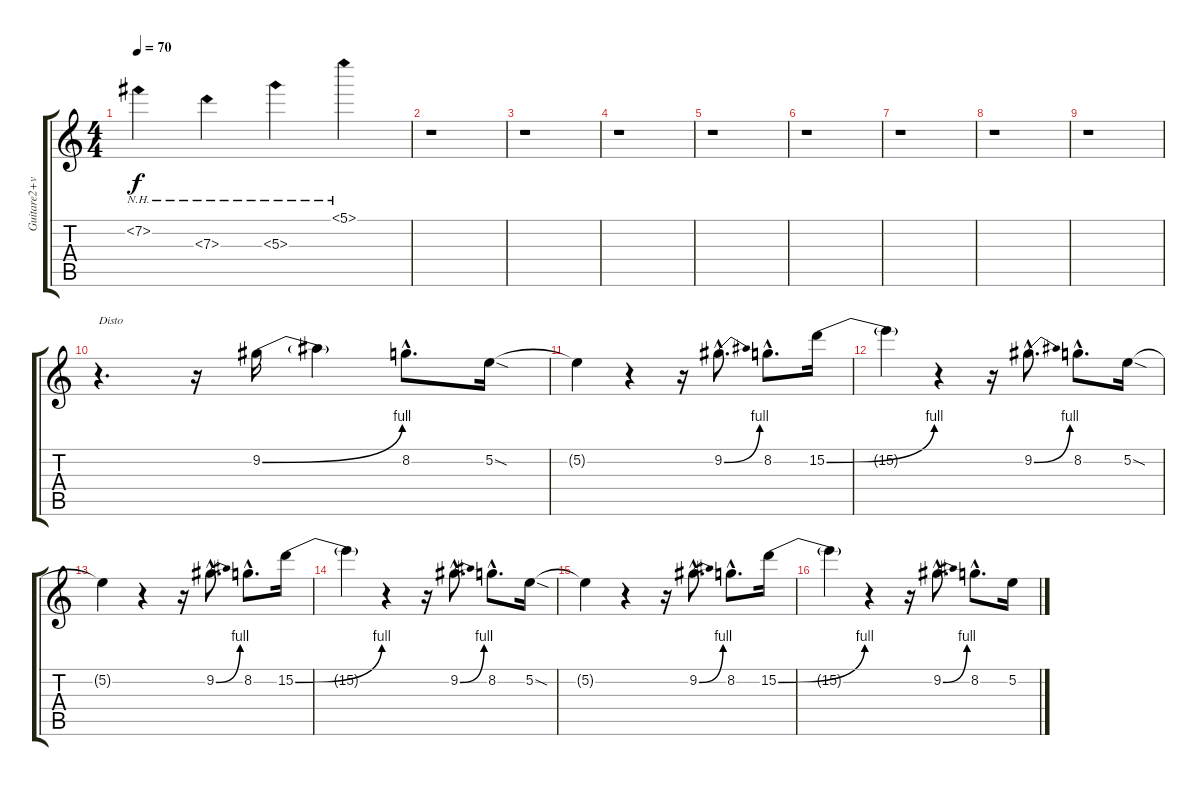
\track ("Guitare2+violon" "Guitare2+v") {instrument electricguitarclean}
\staff {score tabs}
\tuning (E4 B3 G3 D3 A2 E2) {hide}
\ts (4 4)
\tempo 70
\clef g2
\ks c
7.2{nh}.4{dy f} 7.3{nh}.4 5.3{nh}.4 5.1{nh}.4 |
r.1 |
r.1 |
r.1 |
r.1 |
r.1 |
r.1 |
r.1 |
r.1 |
r.4{d txt "Disto" volume 14 instrument overdrivenguitar} r.16 9.2{be (bend 0 0 60 4)}.16 9.2{t}.4 8.2{hac}.8{d} 5.2{sod}.16 |
5.2{t}.4 r.4 r.16 9.2{be (bend 0 0 60 4) hac}.8{d} 8.2{hac}.8{d} 15.2{be (bend 0 0 60 4)}.16 |
15.2{t}.4 r.4 r.16 9.2{be (bend 0 0 60 4) hac}.8{d} 8.2{hac}.8{d} 5.2{sod}.16 |
5.2{t}.4 r.4 r.16 9.2{be (bend 0 0 60 4) hac}.8{d} 8.2{hac}.8{d} 15.2{be (bend 0 0 60 4)}.16 |
15.2{t}.4 r.4 r.16 9.2{be (bend 0 0 60 4) hac}.8{d} 8.2{hac}.8{d} 5.2{sod}.16 |
5.2{t}.4 r.4 r.16 9.2{be (bend 0 0 60 4) hac}.8{d} 8.2{hac}.8{d} 15.2{be (bend 0 0 60 4)}.16 |
15.2{t}.4 r.4 r.16 9.2{be (bend 0 0 60 4) hac}.8{d} 8.2{hac}.8{d} 5.2.16
